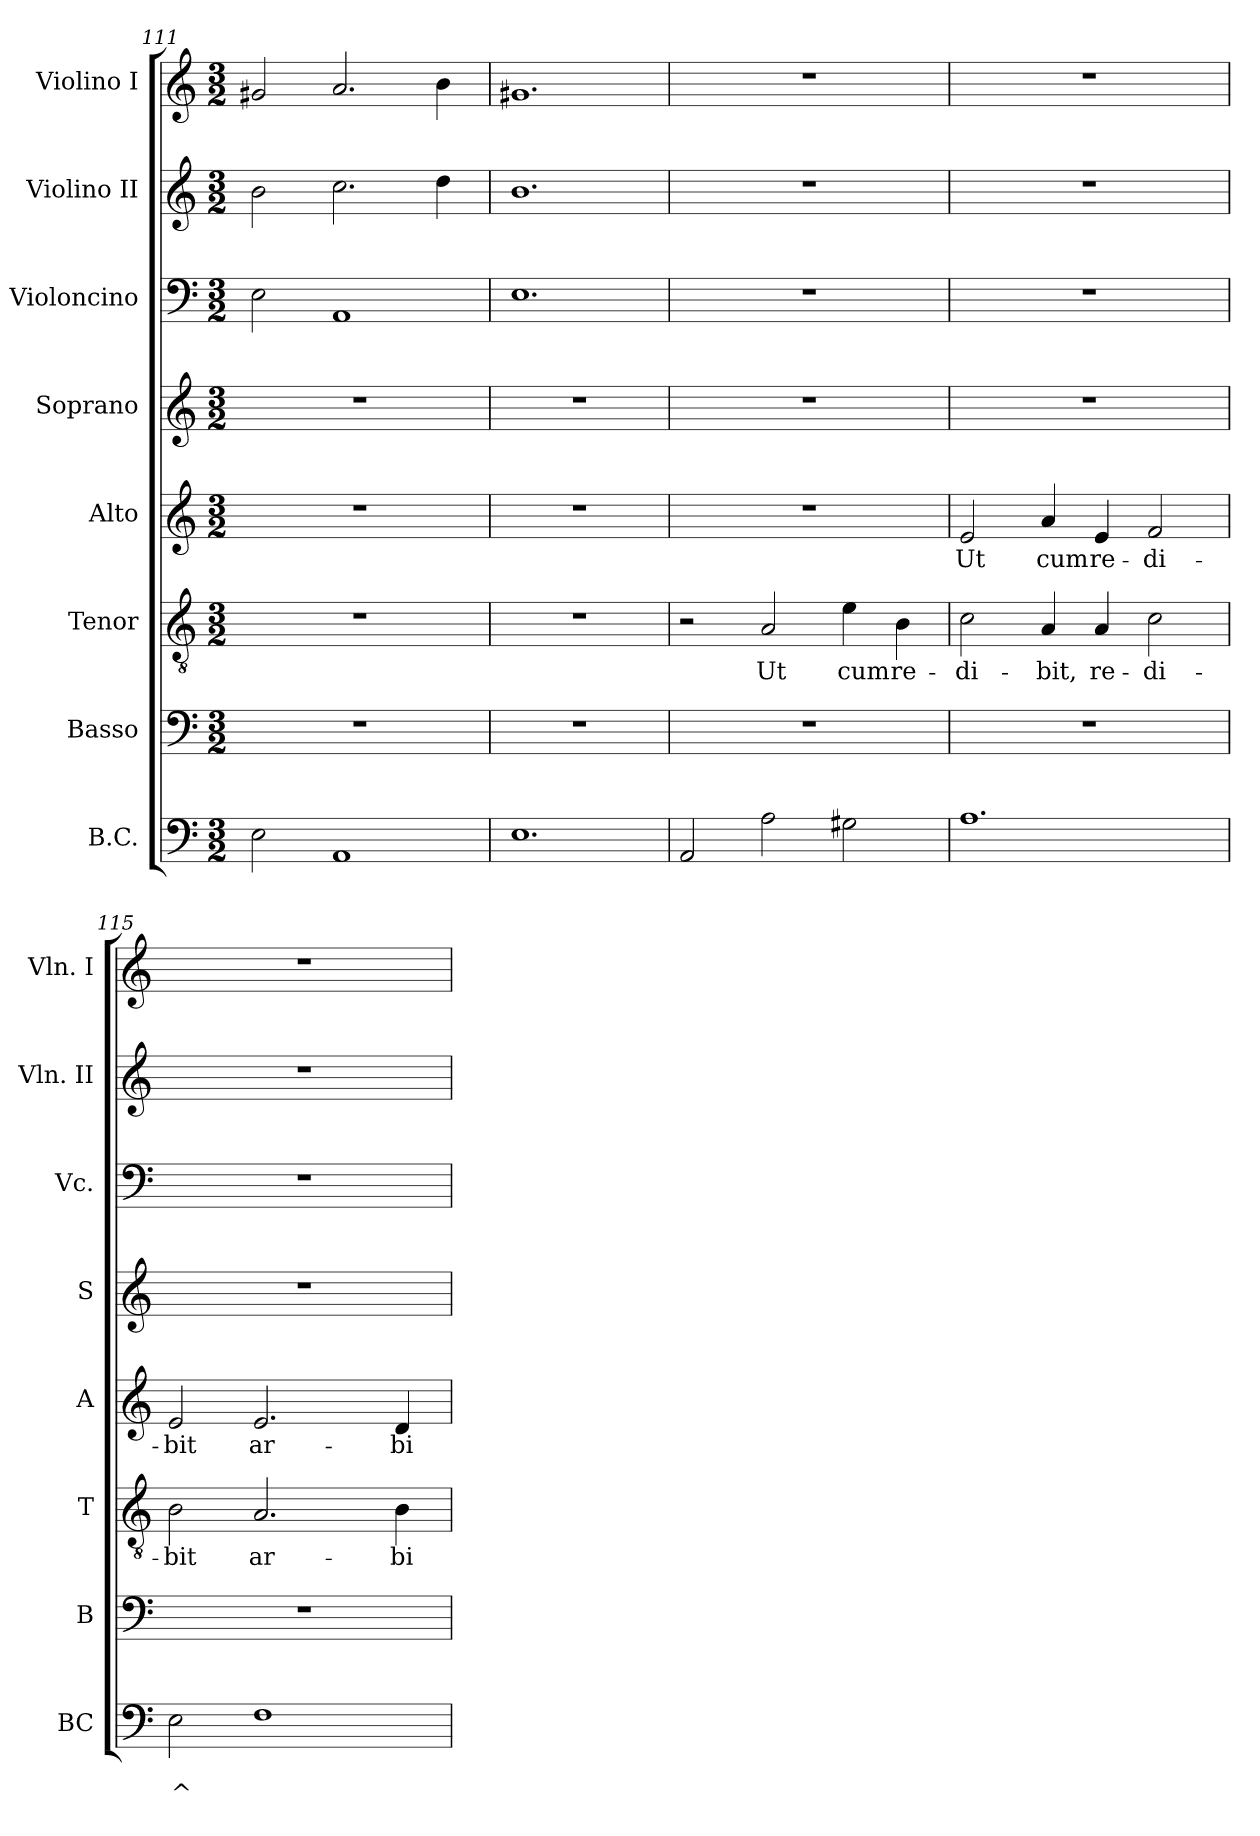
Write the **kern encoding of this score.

**kern	**text	**text	**kern	**kern	**text	**kern	**text	**kern	**kern	**kern	**kern
*part8	*part8	*part8	*part7	*part6	*part6	*part5	*part5	*part4	*part3	*part2	*part1
*staff8	*staff8	*staff8	*staff7	*staff6	*staff6	*staff5	*staff5	*staff4	*staff3	*staff2	*staff1
*I"B.C.	*	*	*I"Basso	*I"Tenor	*	*I"Alto	*	*I"Soprano	*I"Violoncino	*I"Violino II	*I"Violino I
*I'BC	*	*	*I'B	*I'T	*	*I'A	*	*I'S	*I'Vc.	*I'Vln. II	*I'Vln. I
*clefF4	*	*	*clefF4	*clefGv2	*	*clefG2	*	*clefG2	*clefF4	*clefG2	*clefG2
*k[]	*	*	*k[]	*k[]	*	*k[]	*	*k[]	*k[]	*k[]	*k[]
*C:	*	*	*C:	*C:	*	*C:	*	*C:	*C:	*C:	*C:
*M3/2	*	*	*M3/2	*M3/2	*	*M3/2	*	*M3/2	*M3/2	*M3/2	*M3/2
=111	=111	=111	=111	=111	=111	=111	=111	=111	=111	=111	=111
2E\	.	.	1.r	1.r	.	1.r	.	1.r	2E\	2b\	2g#X/
1AA	.	.	.	.	.	.	.	.	1AA	2.cc\	2.a/
.	.	.	.	.	.	.	.	.	.	4dd\	4b\
=112	=112	=112	=112	=112	=112	=112	=112	=112	=112	=112	=112
1.E	.	.	1.r	1.r	.	1.r	.	1.r	1.E	1.b	1.g#X
!!LO:PB:g=z
=113	=113	=113	=113	=113	=113	=113	=113	=113	=113	=113	=113
2AA/	.	.	1.r	2r	.	1.r	.	1.r	1.r	1.r	1.r
!	!	!	!	!	!LO:LY:b	!	!	!	!	!	!
2A\	.	.	.	2A/	Ut	.	.	.	.	.	.
!	!	!	!	!	!LO:LY:b	!	!	!	!	!	!
2G#X\	.	.	.	4e\	cum	.	.	.	.	.	.
!	!	!	!	!	!LO:LY:b	!	!	!	!	!	!
.	.	.	.	4B\	re-	.	.	.	.	.	.
=114	=114	=114	=114	=114	=114	=114	=114	=114	=114	=114	=114
!	!	!	!	!	!LO:LY:b	!	!LO:LY:b	!	!	!	!
1.A	.	.	1.r	2c\	-di-	2e/	Ut	1.r	1.r	1.r	1.r
!	!	!	!	!	!LO:LY:b	!	!LO:LY:b	!	!	!	!
.	.	.	.	4A/	-bit,	4a/	cum	.	.	.	.
!	!	!	!	!	!LO:LY:b	!	!LO:LY:b	!	!	!	!
.	.	.	.	4A/	re-	4e/	re-	.	.	.	.
!	!	!	!	!	!LO:LY:b	!	!LO:LY:b	!	!	!	!
.	.	.	.	2c\	-di-	2f/	-di-	.	.	.	.
=115	=115	=115	=115	=115	=115	=115	=115	=115	=115	=115	=115
!	!	!LO:LY:b	!	!	!LO:LY:b	!	!LO:LY:b	!	!	!	!
*^	*	*	*	*	*	*	*	*	*	*	*
2E\	2ryy	.	^	1.r	2B\	-bit	2e/	-bit	1.r	1.r	1.r	1.r
!	!	!	!	!	!	!LO:LY:b	!	!LO:LY:b	!	!	!	!
1F	2ryy	.	.	.	2.A/	ar-	2.e/	ar-	.	.	.	.
.	4ryy	.	.	.	.	.	.	.	.	.	.	.
!	!	!	!	!	!	!LO:LY:b	!	!LO:LY:b	!	!	!	!
.	4ryy	.	.	.	4B\	-bi-	4d/	-bi-	.	.	.	.
*v	*v	*	*	*	*	*	*	*	*	*	*	*
=	=	=	=	=	=	=	=	=	=	=	=
*-	*-	*-	*-	*-	*-	*-	*-	*-	*-	*-	*-
